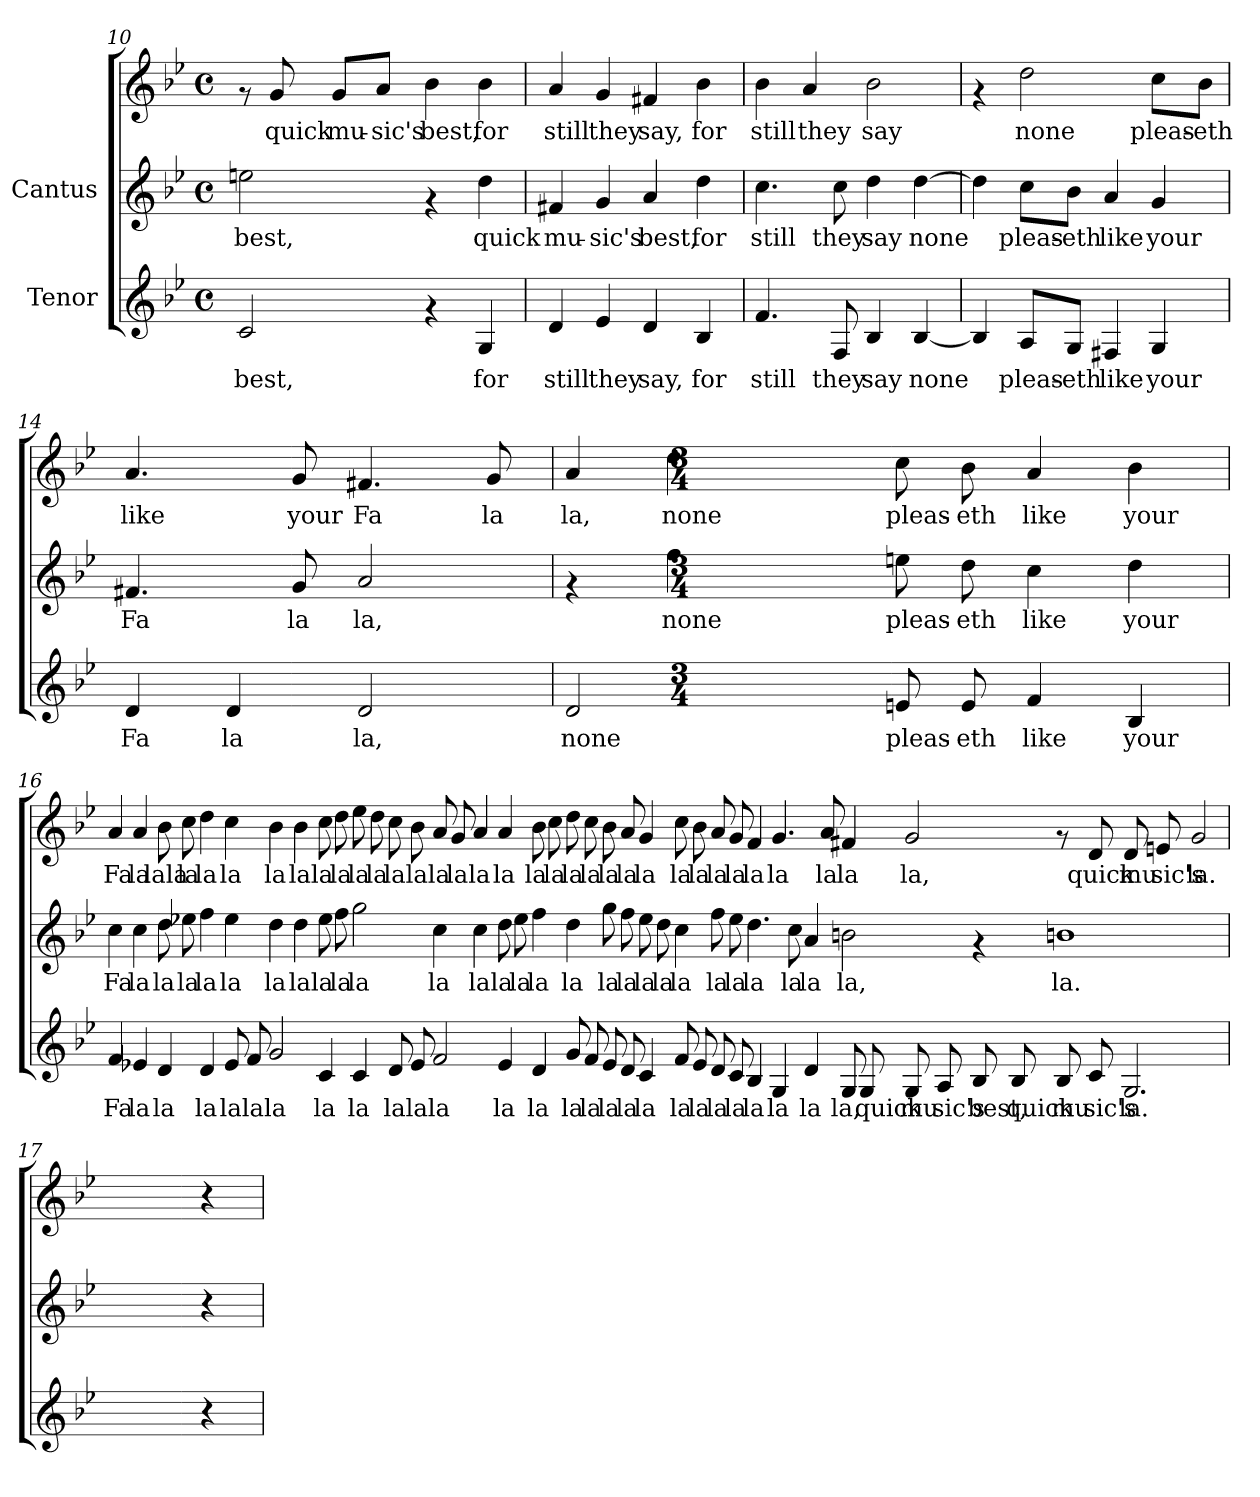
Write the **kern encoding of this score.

**kern	**text	**kern	**text	**kern	**text
*part2	*part2	*part1	*part1	*part1	*part1
*staff3	*staff3	*staff2	*staff2	*staff1	*staff1
*I"Tenor	*	*I"Cantus	*	*	*
!!LO:LB:g=z
*clefG2	*	*clefG2	*	*clefG2	*
*k[b-e-]	*	*k[b-e-]	*	*k[b-e-]	*
*B-:	*	*B-:	*	*B-:	*
*M4/4	*	*M4/4	*	*M4/4	*
*met(c)	*	*met(c)	*	*met(c)	*
=10	=10	=10	=10	=10	=10
!	!LO:LY:b:cj	!	!LO:LY:b:cj	!	!
2c/	best,	2een\	best,	8rf	.
!	!	!	!	!	!LO:LY:b:cj
.	.	.	.	8g/	quick
!	!	!	!	!	!LO:LY:b:cj
.	.	.	.	8g/L	mu-
!	!	!	!	!	!LO:LY:b:cj
.	.	.	.	8a/J	-sic's
!	!	!	!	!	!LO:LY:b:cj
4rf	.	4rf	.	4b-\	best,
!	!LO:LY:b:cj	!	!LO:LY:b:cj	!	!LO:LY:b:cj
4G/	for	4dd\	quick	4b-\	for
=11	=11	=11	=11	=11	=11
!	!LO:LY:b:cj	!	!LO:LY:b:cj	!	!LO:LY:b:cj
4d/	still	4f#X/	mu-	4a/	still
!	!LO:LY:b:cj	!	!LO:LY:b:cj	!	!LO:LY:b:cj
4e-/	they	4g/	-sic's	4g/	they
!	!LO:LY:b:cj	!	!LO:LY:b:cj	!	!LO:LY:b:cj
4d/	say,	4a/	best,	4f#X/	say,
!	!LO:LY:b:cj	!	!LO:LY:b:cj	!	!LO:LY:b:cj
4B-/	for	4dd\	for	4b-\	for
=12	=12	=12	=12	=12	=12
!	!LO:LY:b:cj	!	!LO:LY:b:cj	!	!LO:LY:b:cj
4.f/	still	4.cc\	still	4b-\	still
!	!	!	!	!	!LO:LY:b:cj
.	.	.	.	4a/	they
!	!LO:LY:b:cj	!	!LO:LY:b:cj	!	!
8F/	they	8cc\	they	.	.
!	!LO:LY:b:cj	!	!LO:LY:b:cj	!	!LO:LY:b:cj
4B-/	say	4dd\	say	2b-\	say
!	!LO:LY:b:cj	!	!LO:LY:b:cj	!	!
[<4B-/	none	[>4dd\	none	.	.
=13	=13	=13	=13	=13	=13
!	!LO:LY:b:cj	!	!LO:LY:b:cj	!	!
4B-/]	.	4dd\]	.	4rf	.
!	!LO:LY:b:cj	!	!LO:LY:b:cj	!	!LO:LY:b:cj
8A/L	pleas-	8cc\L	pleas-	2dd\	none
!	!LO:LY:b:cj	!	!LO:LY:b:cj	!	!
8G/J	-eth	8b-\J	-eth	.	.
!	!LO:LY:b:cj	!	!LO:LY:b:cj	!	!
4F#X/	like	4a/	like	.	.
!	!LO:LY:b:cj	!	!LO:LY:b:cj	!	!LO:LY:b:cj
4G/	your	4g/	your	8cc\L	pleas-
!	!	!	!	!	!LO:LY:b:cj
.	.	.	.	8b-\J	-eth
!!LO:LB:g=z
=14	=14	=14	=14	=14	=14
!	!LO:LY:b:cj	!	!LO:LY:b:cj	!	!LO:LY:b:cj
4d/	Fa	4.f#X/	Fa	4.a/	like
!	!LO:LY:b:cj	!	!	!	!
4d/	la	.	.	.	.
!	!	!	!LO:LY:b:cj	!	!LO:LY:b:cj
.	.	8g/	la	8g/	your
!	!LO:LY:b:cj	!	!LO:LY:b:cj	!	!LO:LY:b:cj
2d/	la,	2a/	la,	4.f#X/	Fa
!	!	!	!	!	!LO:LY:b:cj
.	.	.	.	8g/	la
=15	=15	=15	=15	=15	=15
!	!LO:LY:b:cj	!	!	!	!LO:LY:b:cj
2d/	none	4rf	.	4a/	la,
!	!	!	!LO:LY:b:cj	!	!LO:LY:b:cj
.	.	4ff\	none	4dd\	none
*M3/4	*	*M3/4	*	*M3/4	*
!	!LO:LY:b:cj	!	!LO:LY:b:cj	!	!LO:LY:b:cj
8en/	pleas-	8een\	pleas-	8cc\	pleas-
!	!LO:LY:b:cj	!	!LO:LY:b:cj	!	!LO:LY:b:cj
8e/	-eth	8dd\	-eth	8b-\	-eth
!	!LO:LY:b:cj	!	!LO:LY:b:cj	!	!LO:LY:b:cj
4f/	like	4cc\	like	4a/	like
!	!LO:LY:b:cj	!	!LO:LY:b:cj	!	!LO:LY:b:cj
4B-/	your	4dd\	your	4b-\	your
!!LO:PB:g=z
=16	=16	=16	=16	=16	=16
*	*	*	*	*MM216	*
!	!LO:LY:b:cj	!	!LO:LY:b:cj	!	!LO:LY:b:cj
4f/	Fa	4cc\	Fa	4a/	Fa
!	!LO:LY:b:cj	!	!LO:LY:b:cj	!	!LO:LY:b:cj
4e-X/	la	4cc\	la	4a/	la
!	!LO:LY:b:cj	!	!LO:LY:b:cj	!	!LO:LY:b:cj
4d/	la	8dd\	la	8b-\	lala
!	!	!	!LO:LY:b:cj	!	!LO:LY:b:cj
.	.	8ee-X\	la	8cc\	la
!	!LO:LY:b:cj	!	!LO:LY:b:cj	!	!LO:LY:b:cj
4d/	la	4ff\	la	4dd\	la
!	!LO:LY:b:cj	!	!LO:LY:b:cj	!	!LO:LY:b:cj
8e-/	la	4ee-\	la	4cc\	la
!	!LO:LY:b:cj	!	!	!	!
8f/	la	.	.	.	.
!	!LO:LY:b:cj	!	!LO:LY:b:cj	!	!LO:LY:b:cj
2g/	la	4dd\	la	4b-\	la
!	!	!	!LO:LY:b:cj	!	!LO:LY:b:cj
.	.	4dd\	la	4b-\	la
!	!LO:LY:b:cj	!	!LO:LY:b:cj	!	!LO:LY:b:cj
4c/	la	8ee-\	la	8cc\	la
!	!	!	!LO:LY:b:cj	!	!LO:LY:b:cj
.	.	8ff\	la	8dd\	la
!	!LO:LY:b:cj	!	!LO:LY:b:cj	!	!LO:LY:b:cj
4c/	la	2gg\	la	8ee-\	la
!	!	!	!	!	!LO:LY:b:cj
.	.	.	.	8dd\	la
!	!LO:LY:b:cj	!	!	!	!LO:LY:b:cj
8d/	la	.	.	8cc\	la
!	!LO:LY:b:cj	!	!	!	!LO:LY:b:cj
8e-/	la	.	.	8b-\	la
!	!LO:LY:b:cj	!	!LO:LY:b:cj	!	!LO:LY:b:cj
2f/	la	4cc\	la	8a/	la
!	!	!	!	!	!LO:LY:b:cj
.	.	.	.	8g/	la
!	!	!	!LO:LY:b:cj	!	!LO:LY:b:cj
.	.	4cc\	la	4a/	la
!	!LO:LY:b:cj	!	!LO:LY:b:cj	!	!LO:LY:b:cj
4e-/	la	8dd\	la	4a/	la
!	!	!	!LO:LY:b:cj	!	!
.	.	8ee-\	la	.	.
!	!LO:LY:b:cj	!	!LO:LY:b:cj	!	!LO:LY:b:cj
4d/	la	4ff\	la	8b-\	la
!	!	!	!	!	!LO:LY:b:cj
.	.	.	.	8cc\	la
!	!LO:LY:b:cj	!	!LO:LY:b:cj	!	!LO:LY:b:cj
8g/	la	4dd\	la	8dd\	la
!	!LO:LY:b:cj	!	!	!	!LO:LY:b:cj
8f/	la	.	.	8cc\	la
!	!LO:LY:b:cj	!	!LO:LY:b:cj	!	!LO:LY:b:cj
8e-/	la	8gg\	la	8b-\	la
!	!LO:LY:b:cj	!	!LO:LY:b:cj	!	!LO:LY:b:cj
8d/	la	8ff\	la	8a/	la
!	!LO:LY:b:cj	!	!LO:LY:b:cj	!	!LO:LY:b:cj
4c/	la	8ee-\	la	4g/	la
!	!	!	!LO:LY:b:cj	!	!
.	.	8dd\	la	.	.
!	!LO:LY:b:cj	!	!LO:LY:b:cj	!	!LO:LY:b:cj
8f/	la	4cc\	la	8cc\	la
!	!LO:LY:b:cj	!	!	!	!LO:LY:b:cj
8e-/	la	.	.	8b-\	la
!	!LO:LY:b:cj	!	!LO:LY:b:cj	!	!LO:LY:b:cj
8d/	la	8ff\	la	8a/	la
!	!LO:LY:b:cj	!	!LO:LY:b:cj	!	!LO:LY:b:cj
8c/	la	8ee-\	la	8g/	la
!	!LO:LY:b:cj	!	!LO:LY:b:cj	!	!LO:LY:b:cj
4B-/	la	4.dd\	la	4f/	la
!	!LO:LY:b:cj	!	!	!	!LO:LY:b:cj
4G/	la	.	.	4.g/	la
!	!	!	!LO:LY:b:cj	!	!
.	.	8cc\	la	.	.
!	!LO:LY:b:cj	!	!LO:LY:b:cj	!	!
4d/	la	4a/	la	.	.
!	!	!	!	!	!LO:LY:b:cj
.	.	.	.	8a/	la
!	!LO:LY:b:cj	!	!LO:LY:b:cj	!	!LO:LY:b:cj
8G/	la,	2bn\	la,	4f#X/	la
!	!LO:LY:b:cj	!	!	!	!
8G/	quick	.	.	.	.
*	*	*	*	*MM144	*
!	!LO:LY:b:cj	!	!	!	!LO:LY:b:cj
8G/	mu-	.	.	2g/	la,
!	!LO:LY:b:cj	!	!	!	!
8A/	-sic's	.	.	.	.
!	!LO:LY:b:cj	!	!	!	!
8B-/	best,	4rf	.	.	.
!	!LO:LY:b:cj	!	!	!	!
8B-/	quick	.	.	.	.
!	!LO:LY:b:cj	!	!LO:LY:b:cj	!	!
8B-/	mu-	1bn	la.	8rf	.
!	!LO:LY:b:cj	!	!	!	!LO:LY:b:cj
8c/	-sic's	.	.	8d/	quick
!	!LO:LY:b:cj	!	!	!	!LO:LY:b:cj
2.G/	la.	.	.	8d/	mu-
!	!	!	!	!	!LO:LY:b:cj
.	.	.	.	8en/	-sic's
!	!	!	!	!	!LO:LY:b:cj
.	.	.	.	2g/	la.
!!LO:LB:g=z
=17	=17	=17	=17	=17	=17
2.r	.	2.r	.	2.r	.
=18	==18	==18	==18	==18	==18
4r	.	4r	.	4r	.
=	=	=	=	=	=
*-	*-	*-	*-	*-	*-
